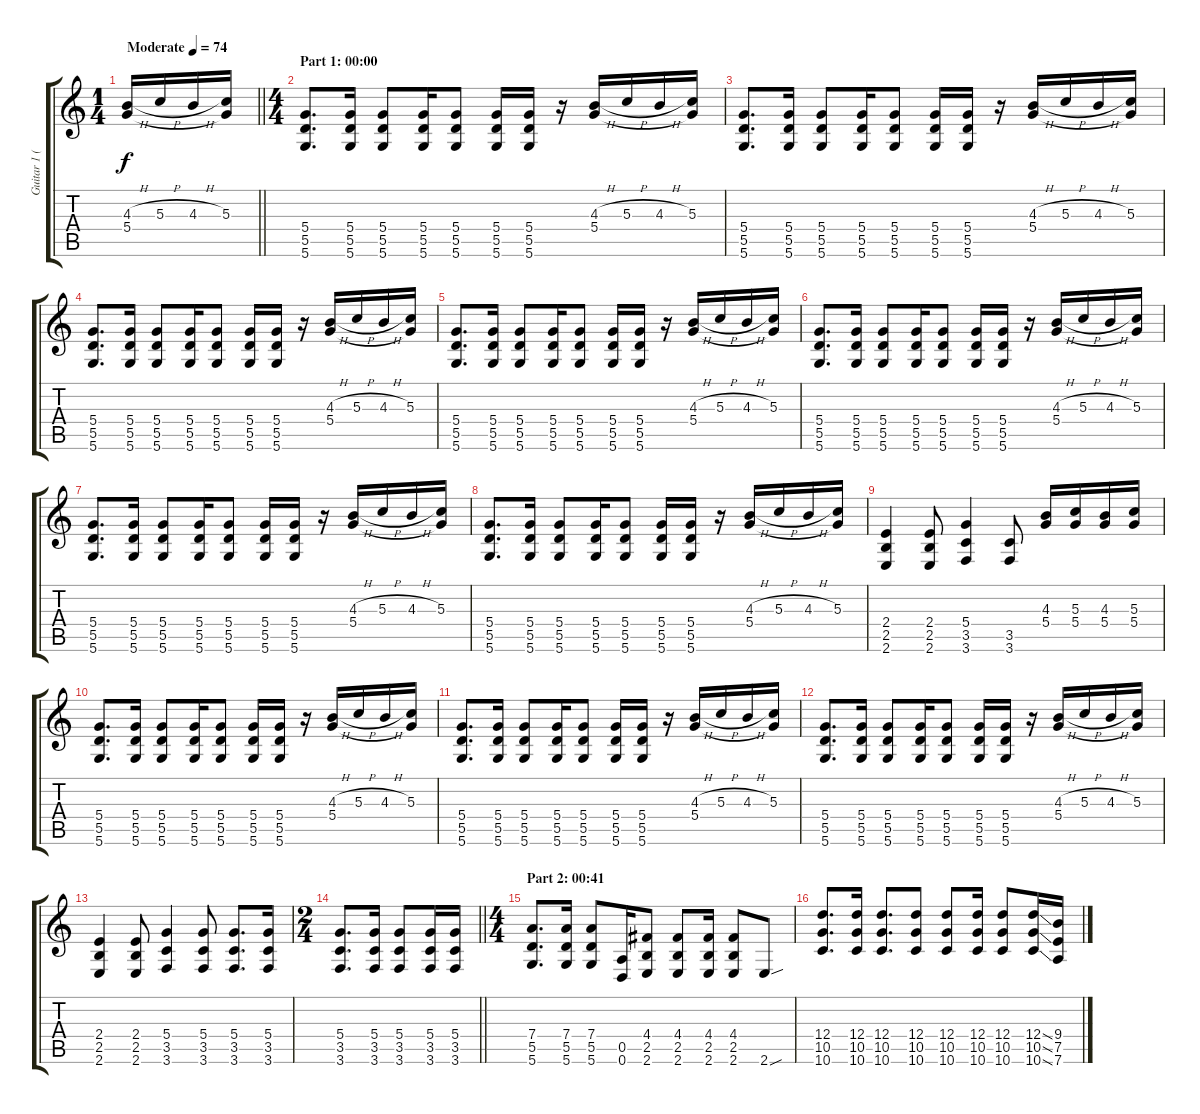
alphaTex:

\track ("Guitar 1 (Distortion)" "Guitar 1 (") {instrument distortionguitar}
\staff {score tabs}
\tuning (E4 B3 G3 D3 A2 D2) {hide}
\ts (1 4)
\tempo (74 "Moderate")
\clef g2
\barLineRight lightlight
\ks c
(4.3{h} 5.4).16{dy f instrument distortionguitar} 5.3{h}.16 4.3{h}.16 (5.3 5.4{t}).16 |
\ts (4 4)
\section ("" "Part 1: 00:00")
(5.4 5.5 5.6).8{d} (5.4 5.5 5.6).16 (5.4 5.5 5.6).8 (5.4 5.5 5.6).16 (5.4 5.5 5.6).8 (5.4 5.5 5.6).16 (5.4 5.5 5.6).16 r.16 (4.3{h} 5.4).16 5.3{h}.16 4.3{h}.16 (5.3 5.4{t}).16 |
(5.4 5.5 5.6).8{d} (5.4 5.5 5.6).16 (5.4 5.5 5.6).8 (5.4 5.5 5.6).16 (5.4 5.5 5.6).8 (5.4 5.5 5.6).16 (5.4 5.5 5.6).16 r.16 (4.3{h} 5.4).16 5.3{h}.16 4.3{h}.16 (5.3 5.4{t}).16 |
(5.4 5.5 5.6).8{d} (5.4 5.5 5.6).16 (5.4 5.5 5.6).8 (5.4 5.5 5.6).16 (5.4 5.5 5.6).8 (5.4 5.5 5.6).16 (5.4 5.5 5.6).16 r.16 (4.3{h} 5.4).16 5.3{h}.16 4.3{h}.16 (5.3 5.4{t}).16 |
(5.4 5.5 5.6).8{d} (5.4 5.5 5.6).16 (5.4 5.5 5.6).8 (5.4 5.5 5.6).16 (5.4 5.5 5.6).8 (5.4 5.5 5.6).16 (5.4 5.5 5.6).16 r.16 (4.3{h} 5.4).16 5.3{h}.16 4.3{h}.16 (5.3 5.4{t}).16 |
(5.4 5.5 5.6).8{d} (5.4 5.5 5.6).16 (5.4 5.5 5.6).8 (5.4 5.5 5.6).16 (5.4 5.5 5.6).8 (5.4 5.5 5.6).16 (5.4 5.5 5.6).16 r.16 (4.3{h} 5.4).16 5.3{h}.16 4.3{h}.16 (5.3 5.4{t}).16 |
(5.4 5.5 5.6).8{d} (5.4 5.5 5.6).16 (5.4 5.5 5.6).8 (5.4 5.5 5.6).16 (5.4 5.5 5.6).8 (5.4 5.5 5.6).16 (5.4 5.5 5.6).16 r.16 (4.3{h} 5.4).16 5.3{h}.16 4.3{h}.16 (5.3 5.4{t}).16 |
(5.4 5.5 5.6).8{d} (5.4 5.5 5.6).16 (5.4 5.5 5.6).8 (5.4 5.5 5.6).16 (5.4 5.5 5.6).8 (5.4 5.5 5.6).16 (5.4 5.5 5.6).16 r.16 (4.3{h} 5.4).16 5.3{h}.16 4.3{h}.16 (5.3 5.4{t}).16 |
(2.4 2.5 2.6).4 (2.4 2.5 2.6).8 (5.4 3.5 3.6).4 (3.5 3.6).8 (4.3 5.4).16 (5.3 5.4).16 (4.3 5.4).16 (5.3 5.4).16 |
(5.4 5.5 5.6).8{d} (5.4 5.5 5.6).16 (5.4 5.5 5.6).8 (5.4 5.5 5.6).16 (5.4 5.5 5.6).8 (5.4 5.5 5.6).16 (5.4 5.5 5.6).16 r.16 (4.3{h} 5.4).16 5.3{h}.16 4.3{h}.16 (5.3 5.4{t}).16 |
(5.4 5.5 5.6).8{d} (5.4 5.5 5.6).16 (5.4 5.5 5.6).8 (5.4 5.5 5.6).16 (5.4 5.5 5.6).8 (5.4 5.5 5.6).16 (5.4 5.5 5.6).16 r.16 (4.3{h} 5.4).16 5.3{h}.16 4.3{h}.16 (5.3 5.4{t}).16 |
(5.4 5.5 5.6).8{d} (5.4 5.5 5.6).16 (5.4 5.5 5.6).8 (5.4 5.5 5.6).16 (5.4 5.5 5.6).8 (5.4 5.5 5.6).16 (5.4 5.5 5.6).16 r.16 (4.3{h} 5.4).16 5.3{h}.16 4.3{h}.16 (5.3 5.4{t}).16 |
(2.4 2.5 2.6).4 (2.4 2.5 2.6).8 (5.4 3.5 3.6).4 (5.4 3.5 3.6).8 (5.4 3.5 3.6).8{d} (5.4 3.5 3.6).16 |
\ts (2 4)
\barLineRight lightlight
(5.4 3.5 3.6).8{d} (5.4 3.5 3.6).16 (5.4 3.5 3.6).8 (5.4 3.5 3.6).16 (5.4 3.5 3.6).16 |
\ts (4 4)
\section ("" "Part 2: 00:41")
(7.4 5.5 5.6).8{d} (7.4 5.5 5.6).16 (7.4 5.5 5.6).8 (0.5 0.6).16 (4.4 2.5 2.6).8 (4.4 2.5 2.6).8 (4.4 2.5 2.6).16 (4.4 2.5 2.6).8 2.6{sou}.8 |
(12.4 10.5 10.6).8{d} (12.4 10.5 10.6).16 (12.4 10.5 10.6).8{d} (12.4 10.5 10.6).8 (12.4 10.5 10.6).8 (12.4 10.5 10.6).16 (12.4 10.5 10.6).8 (12.4{ss} 10.5{ss} 10.6{ss}).16 (9.4 7.5 7.6).16
